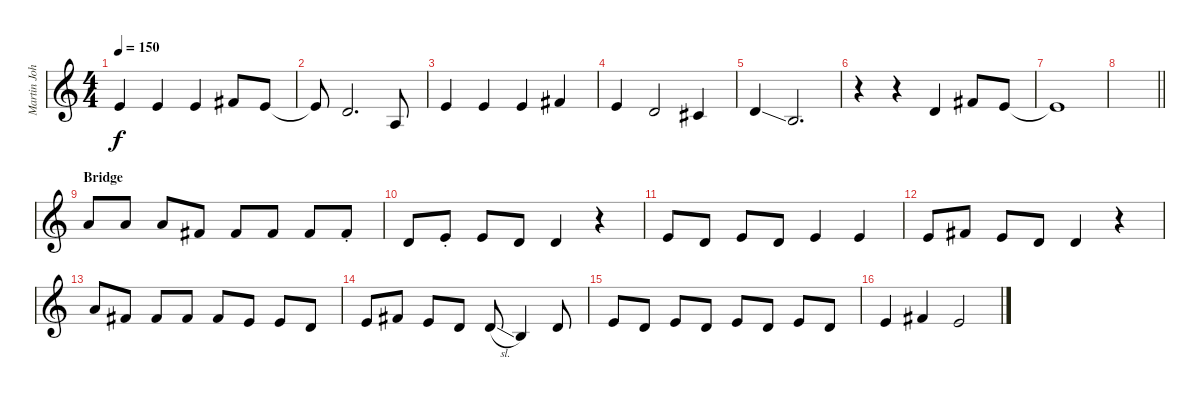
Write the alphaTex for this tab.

\track ("Martin Johnson (Vocals)" "Martin Joh") {instrument clarinet}
\staff {score}
\tuning (E4 B3 G3 D3 A2 E2) {hide}
\ts (4 4)
\tempo 150
\clef g2
\ks c
5.2.4{dy f} 5.2.4 5.2.4 7.2.8 5.2.8 |
5.2{t}.8 3.2.2{d} 2.3.8 |
5.2.4 5.2.4 5.2.4 7.2.4 |
5.2.4 3.2.2 2.2.4 |
3.2{ss}.4 0.2.2{d} |
r.4 r.4 3.2.4 7.2.8 5.2.8 |
5.2{t}.1 |
\barLineRight lightlight
|
\section ("" "Bridge")
5.1.8 5.1.8 5.1.8 2.1.8 2.1.8 2.1.8 2.1.8 2.1{st}.8 |
3.2.8 5.2{st}.8 5.2.8 3.2.8 3.2.4 r.4 |
5.2.8 3.2.8 5.2.8 3.2.8 5.2.4 5.2.4 |
5.2.8 7.2.8 5.2.8 3.2.8 3.2.4 r.4 |
5.1.8 2.1.8 2.1.8 2.1.8 2.1.8 0.1.8 5.2.8 3.2.8 |
5.2.8 7.2.8 5.2.8 3.2.8 3.2{sl}.8 0.2.4 3.2.8 |
5.2.8 3.2.8 5.2.8 3.2.8 5.2.8 3.2.8 5.2.8 3.2.8 |
5.2.4 7.2.4 5.2{sl}.2
